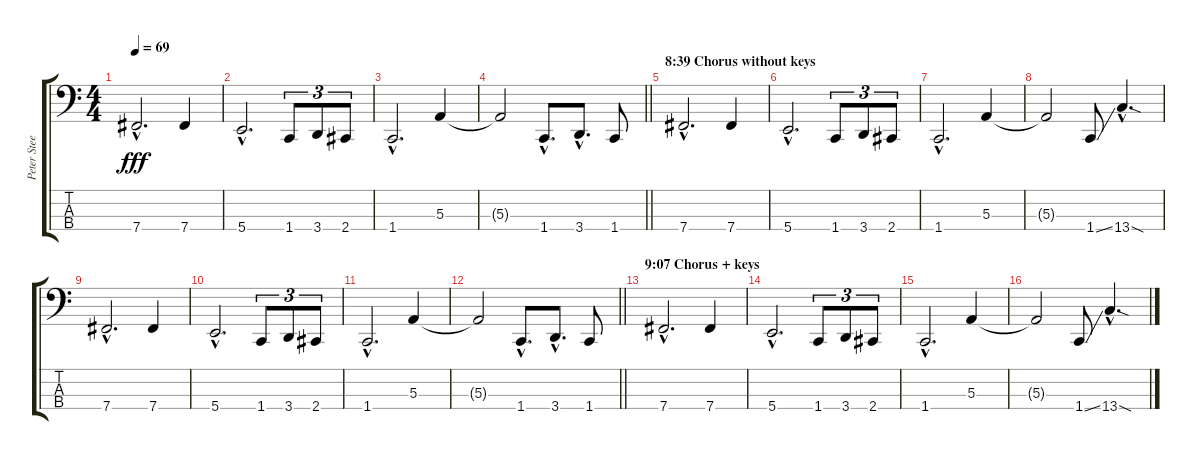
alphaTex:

\track ("Peter Steele R.I.P. (Bass Guitar)" "Peter Stee") {instrument electricbasspick}
\staff {score tabs}
\tuning (D2 A1 E1 B0) {hide}
\ts (4 4)
\tempo 69
\clef f4
\ks c
7.4{hac}.2{d dy fff} 7.4.4 |
5.4{hac}.2{d} 1.4.8{tu (3 2)} 3.4.8{tu (3 2)} 2.4.8{tu (3 2)} |
1.4{hac}.2{d} 5.3.4 |
\barLineRight lightlight
5.3{t}.2 1.4{hac}.8{d} 3.4{hac}.8{d} 1.4.8 |
\section ("" "8:39 Chorus without keys")
7.4{hac}.2{d} 7.4.4 |
5.4{hac}.2{d} 1.4.8{tu (3 2)} 3.4.8{tu (3 2)} 2.4.8{tu (3 2)} |
1.4{hac}.2{d} 5.3.4 |
5.3{t}.2 1.4{ss}.8 13.4{sod hac}.4{d} |
7.4{hac}.2{d} 7.4.4 |
5.4{hac}.2{d} 1.4.8{tu (3 2)} 3.4.8{tu (3 2)} 2.4.8{tu (3 2)} |
1.4{hac}.2{d} 5.3.4 |
\barLineRight lightlight
5.3{t}.2 1.4{hac}.8{d} 3.4{hac}.8{d} 1.4.8 |
\section ("" "9:07 Chorus + keys")
7.4{hac}.2{d} 7.4.4 |
5.4{hac}.2{d} 1.4.8{tu (3 2)} 3.4.8{tu (3 2)} 2.4.8{tu (3 2)} |
1.4{hac}.2{d} 5.3.4 |
5.3{t}.2 1.4{ss}.8 13.4{sod hac}.4{d}
